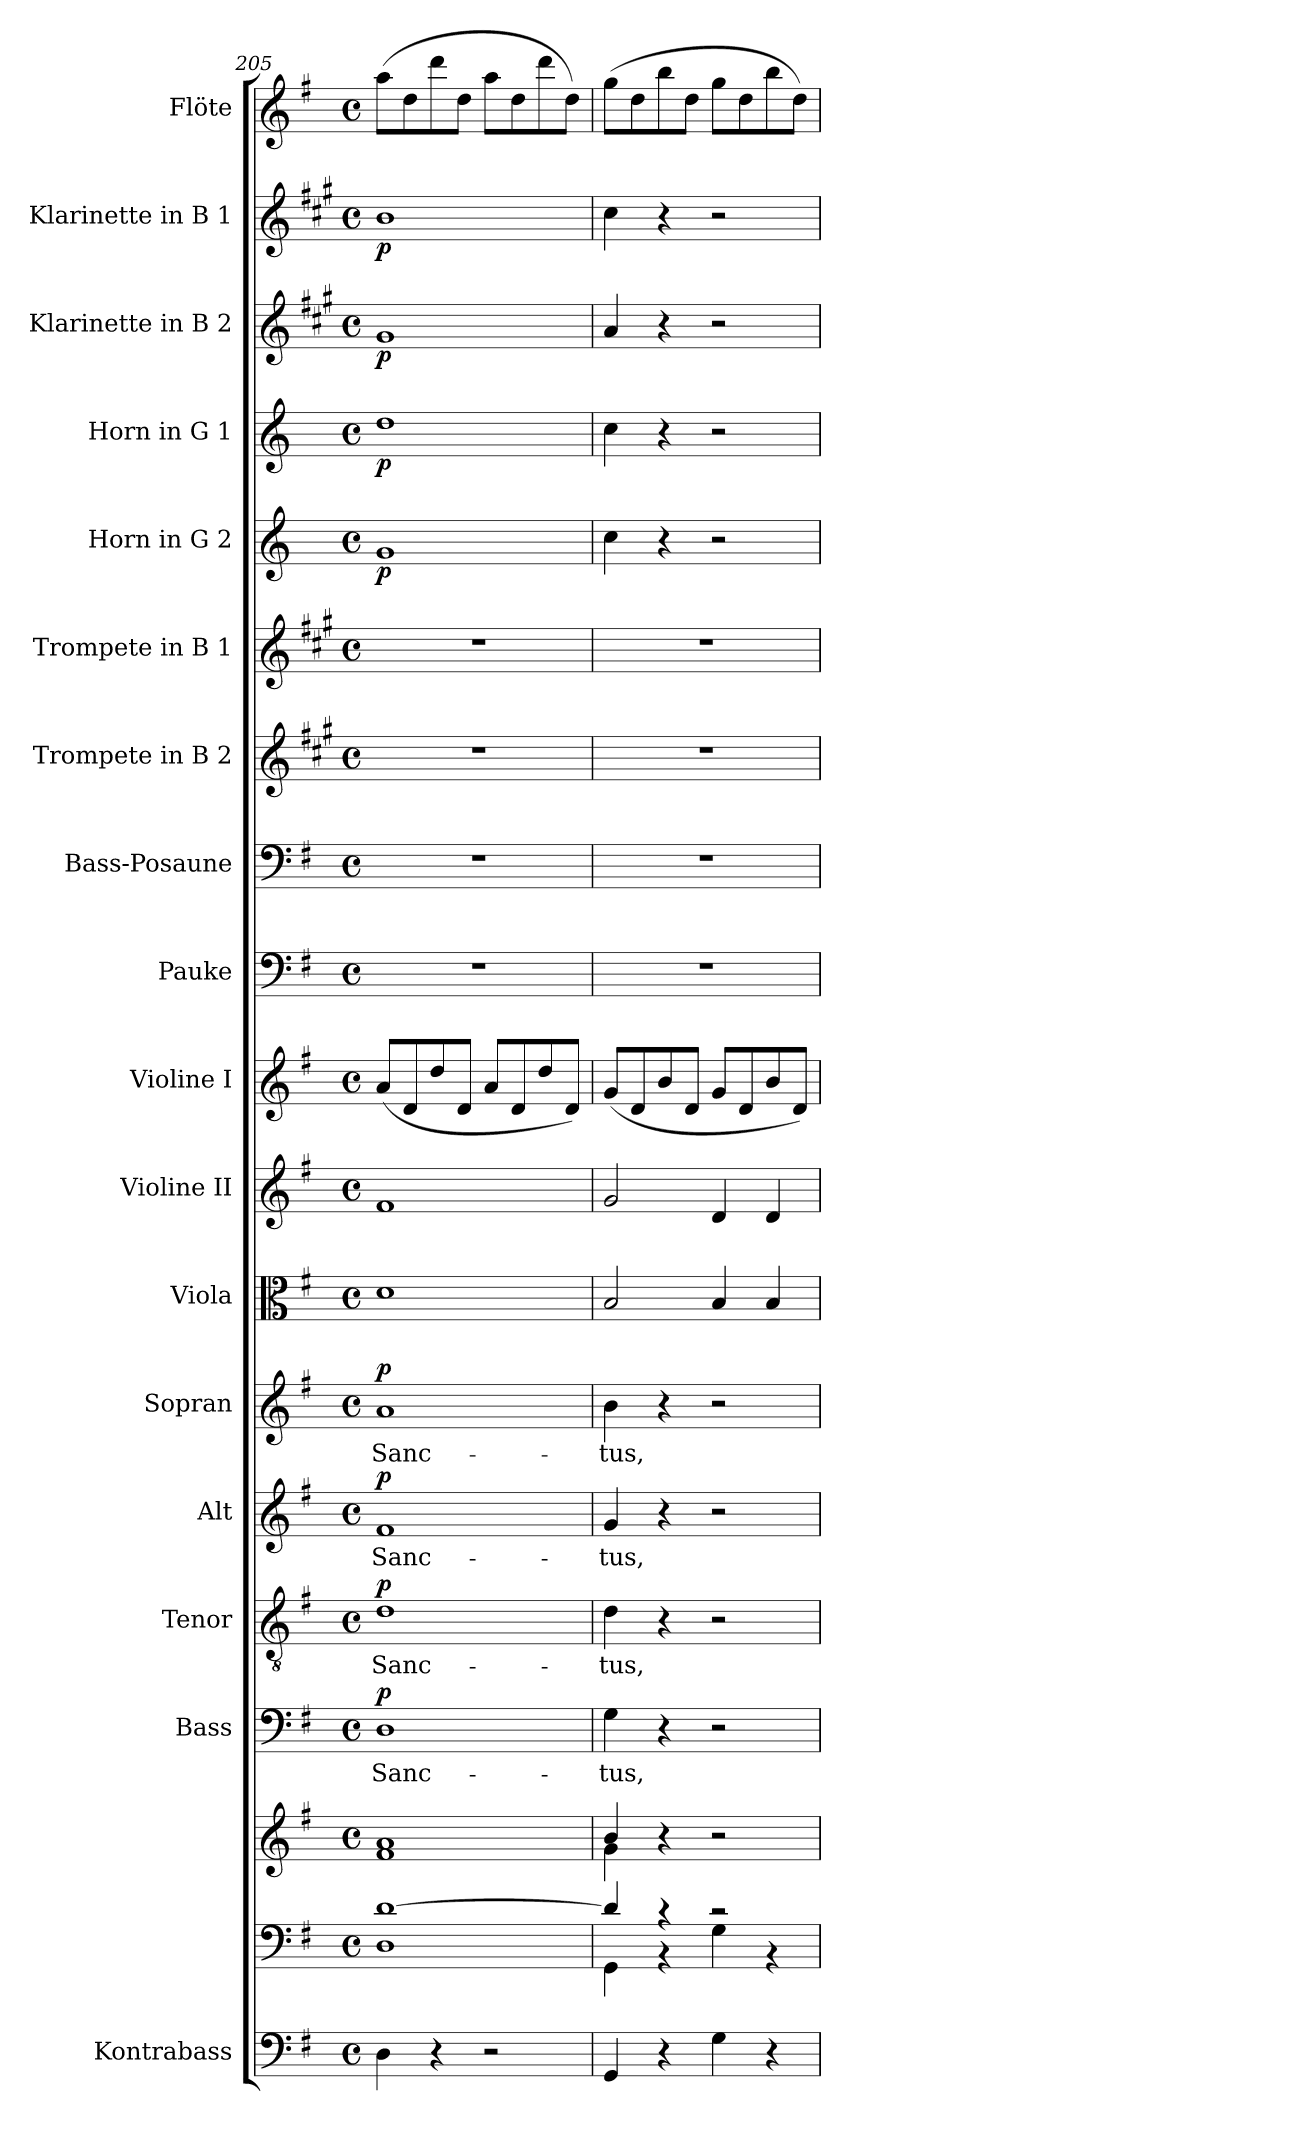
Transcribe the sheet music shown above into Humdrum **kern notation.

**kern	**kern	**kern	**kern	**text	**dynam	**kern	**text	**dynam	**kern	**text	**dynam	**kern	**text	**dynam	**kern	**kern	**kern	**kern	**kern	**kern	**kern	**kern	**dynam	**kern	**dynam	**kern	**dynam	**kern	**dynam	**kern
*part18	*part17	*part17	*part16	*part16	*part16	*part15	*part15	*part15	*part14	*part14	*part14	*part13	*part13	*part13	*part12	*part11	*part10	*part9	*part8	*part7	*part6	*part5	*part5	*part4	*part4	*part3	*part3	*part2	*part2	*part1
*staff19	*staff18	*staff17	*staff16	*staff16	*staff16	*staff15	*staff15	*staff15	*staff14	*staff14	*staff14	*staff13	*staff13	*staff13	*staff12	*staff11	*staff10	*staff9	*staff8	*staff7	*staff6	*staff5	*staff5	*staff4	*staff4	*staff3	*staff3	*staff2	*staff2	*staff1
*I"Kontrabass	*	*	*I"Bass	*	*	*I"Tenor	*	*	*I"Alt	*	*	*I"Sopran	*	*	*I"Viola	*I"Violine II	*I"Violine I	*I"Pauke	*I"Bass-Posaune	*I"Trompete in B 2	*I"Trompete in B 1	*I"Horn in G 2	*	*I"Horn in G 1	*	*I"Klarinette in B 2	*	*I"Klarinette in B 1	*	*I"Flöte
*I'Kb.	*	*	*I'B	*	*	*I'T	*	*	*I'A	*	*	*I'S	*	*	*I'Vla.	*I'Vl. II	*I'Vl. I	*I'Pk.	*I'B. Pos.	*	*	*I'Hrn. 2	*	*I'Hrn. 1	*	*	*	*	*	*I'Fl.
*clefF4	*clefF4	*clefG2	*clefF4	*	*	*clefGv2	*	*	*clefG2	*	*	*clefG2	*	*	*clefC3	*clefG2	*clefG2	*clefF4	*clefF4	*clefG2	*clefG2	*clefG2	*	*clefG2	*	*clefG2	*	*clefG2	*	*clefG2
*ITrd7c12	*	*	*	*	*	*	*	*	*	*	*	*	*	*	*	*	*	*	*	*ITrd1c2	*ITrd1c2	*ITrd3c5	*	*ITrd3c5	*	*ITrd1c2	*	*ITrd1c2	*	*
*k[f#]	*k[f#]	*k[f#]	*k[f#]	*	*	*k[f#]	*	*	*k[f#]	*	*	*k[f#]	*	*	*k[f#]	*k[f#]	*k[f#]	*k[f#]	*k[f#]	*k[f#]	*k[f#]	*k[f#]	*	*k[f#]	*	*k[f#]	*	*k[f#]	*	*k[f#]
*G:	*G:	*G:	*G:	*	*	*G:	*	*	*G:	*	*	*G:	*	*	*G:	*G:	*G:	*G:	*G:	*G:	*G:	*G:	*	*G:	*	*G:	*	*G:	*	*G:
*M4/4	*M4/4	*M4/4	*M4/4	*	*	*M4/4	*	*	*M4/4	*	*	*M4/4	*	*	*M4/4	*M4/4	*M4/4	*M4/4	*M4/4	*M4/4	*M4/4	*M4/4	*	*M4/4	*	*M4/4	*	*M4/4	*	*M4/4
*met(c)	*met(c)	*met(c)	*met(c)	*	*	*met(c)	*	*	*met(c)	*	*	*met(c)	*	*	*met(c)	*met(c)	*met(c)	*met(c)	*met(c)	*met(c)	*met(c)	*met(c)	*	*met(c)	*	*met(c)	*	*met(c)	*	*met(c)
=205	=205	=205	=205	=205	=205	=205	=205	=205	=205	=205	=205	=205	=205	=205	=205	=205	=205	=205	=205	=205	=205	=205	=205	=205	=205	=205	=205	=205	=205	=205
*	*^	*^	*	*	*	*	*	*	*	*	*	*	*	*	*	*	*	*	*	*	*	*	*	*	*	*	*	*	*	*
!	!	!	!	!	!	!LO:LY:b	!LO:DY:a	!	!LO:LY:b	!LO:DY:a	!	!LO:LY:b	!LO:DY:a	!	!LO:LY:b	!LO:DY:a	!	!	!	!	!	!	!	!	!LO:DY:b	!	!LO:DY:b	!	!LO:DY:b	!	!LO:DY:b	!
4DD\	[>1d	1D	1a	1f#	1D	Sanc-	p	1d	Sanc-	p	1f#	Sanc-	p	1a	Sanc-	p	1d	1f#	(<8a/L	1r	1r	1r	1r	1d	p	1a	p	1f#	p	1a	p	(>8aa\L
.	.	.	.	.	.	.	.	.	.	.	.	.	.	.	.	.	.	.	8d/	.	.	.	.	.	.	.	.	.	.	.	.	8dd\
4r	.	.	.	.	.	.	.	.	.	.	.	.	.	.	.	.	.	.	8dd/	.	.	.	.	.	.	.	.	.	.	.	.	8ddd\
.	.	.	.	.	.	.	.	.	.	.	.	.	.	.	.	.	.	.	8d/J	.	.	.	.	.	.	.	.	.	.	.	.	8dd\J
2r	.	.	.	.	.	.	.	.	.	.	.	.	.	.	.	.	.	.	8a/L	.	.	.	.	.	.	.	.	.	.	.	.	8aa\L
.	.	.	.	.	.	.	.	.	.	.	.	.	.	.	.	.	.	.	8d/	.	.	.	.	.	.	.	.	.	.	.	.	8dd\
.	.	.	.	.	.	.	.	.	.	.	.	.	.	.	.	.	.	.	8dd/	.	.	.	.	.	.	.	.	.	.	.	.	8ddd\
.	.	.	.	.	.	.	.	.	.	.	.	.	.	.	.	.	.	.	8d/J)	.	.	.	.	.	.	.	.	.	.	.	.	8dd\J)
=206	=206	=206	=206	=206	=206	=206	=206	=206	=206	=206	=206	=206	=206	=206	=206	=206	=206	=206	=206	=206	=206	=206	=206	=206	=206	=206	=206	=206	=206	=206	=206	=206
!	!	!	!	!	!	!LO:LY:b	!	!	!LO:LY:b	!	!	!LO:LY:b	!	!	!LO:LY:b	!	!	!	!	!	!	!	!	!	!	!	!	!	!	!	!	!
4GGG/	4d/]	4GG\	4b/	4g\	4G\	-tus,	.	4d\	-tus,	.	4g/	-tus,	.	4b\	-tus,	.	2B/	2g/	(<8g/L	1r	1r	1r	1r	4g\	.	4g\	.	4g/	.	4b\	.	(>8gg\L
.	.	.	.	.	.	.	.	.	.	.	.	.	.	.	.	.	.	.	8d/	.	.	.	.	.	.	.	.	.	.	.	.	8dd\
4r	4rc	4rAA	4r	2.ryy	4r	.	.	4r	.	.	4r	.	.	4r	.	.	.	.	8b/	.	.	.	.	4r	.	4r	.	4r	.	4r	.	8bb\
.	.	.	.	.	.	.	.	.	.	.	.	.	.	.	.	.	.	.	8d/J	.	.	.	.	.	.	.	.	.	.	.	.	8dd\J
4GG\	2rc	4G\	2r	.	2r	.	.	2r	.	.	2r	.	.	2r	.	.	4B/	4d/	8g/L	.	.	.	.	2r	.	2r	.	2r	.	2r	.	8gg\L
.	.	.	.	.	.	.	.	.	.	.	.	.	.	.	.	.	.	.	8d/	.	.	.	.	.	.	.	.	.	.	.	.	8dd\
4r	.	4rBB	.	.	.	.	.	.	.	.	.	.	.	.	.	.	4B/	4d/	8b/	.	.	.	.	.	.	.	.	.	.	.	.	8bb\
.	.	.	.	.	.	.	.	.	.	.	.	.	.	.	.	.	.	.	8d/J)	.	.	.	.	.	.	.	.	.	.	.	.	8dd\J)
*	*v	*v	*	*	*	*	*	*	*	*	*	*	*	*	*	*	*	*	*	*	*	*	*	*	*	*	*	*	*	*	*	*
*	*	*v	*v	*	*	*	*	*	*	*	*	*	*	*	*	*	*	*	*	*	*	*	*	*	*	*	*	*	*	*	*
=	=	=	=	=	=	=	=	=	=	=	=	=	=	=	=	=	=	=	=	=	=	=	=	=	=	=	=	=	=	=
*-	*-	*-	*-	*-	*-	*-	*-	*-	*-	*-	*-	*-	*-	*-	*-	*-	*-	*-	*-	*-	*-	*-	*-	*-	*-	*-	*-	*-	*-	*-
